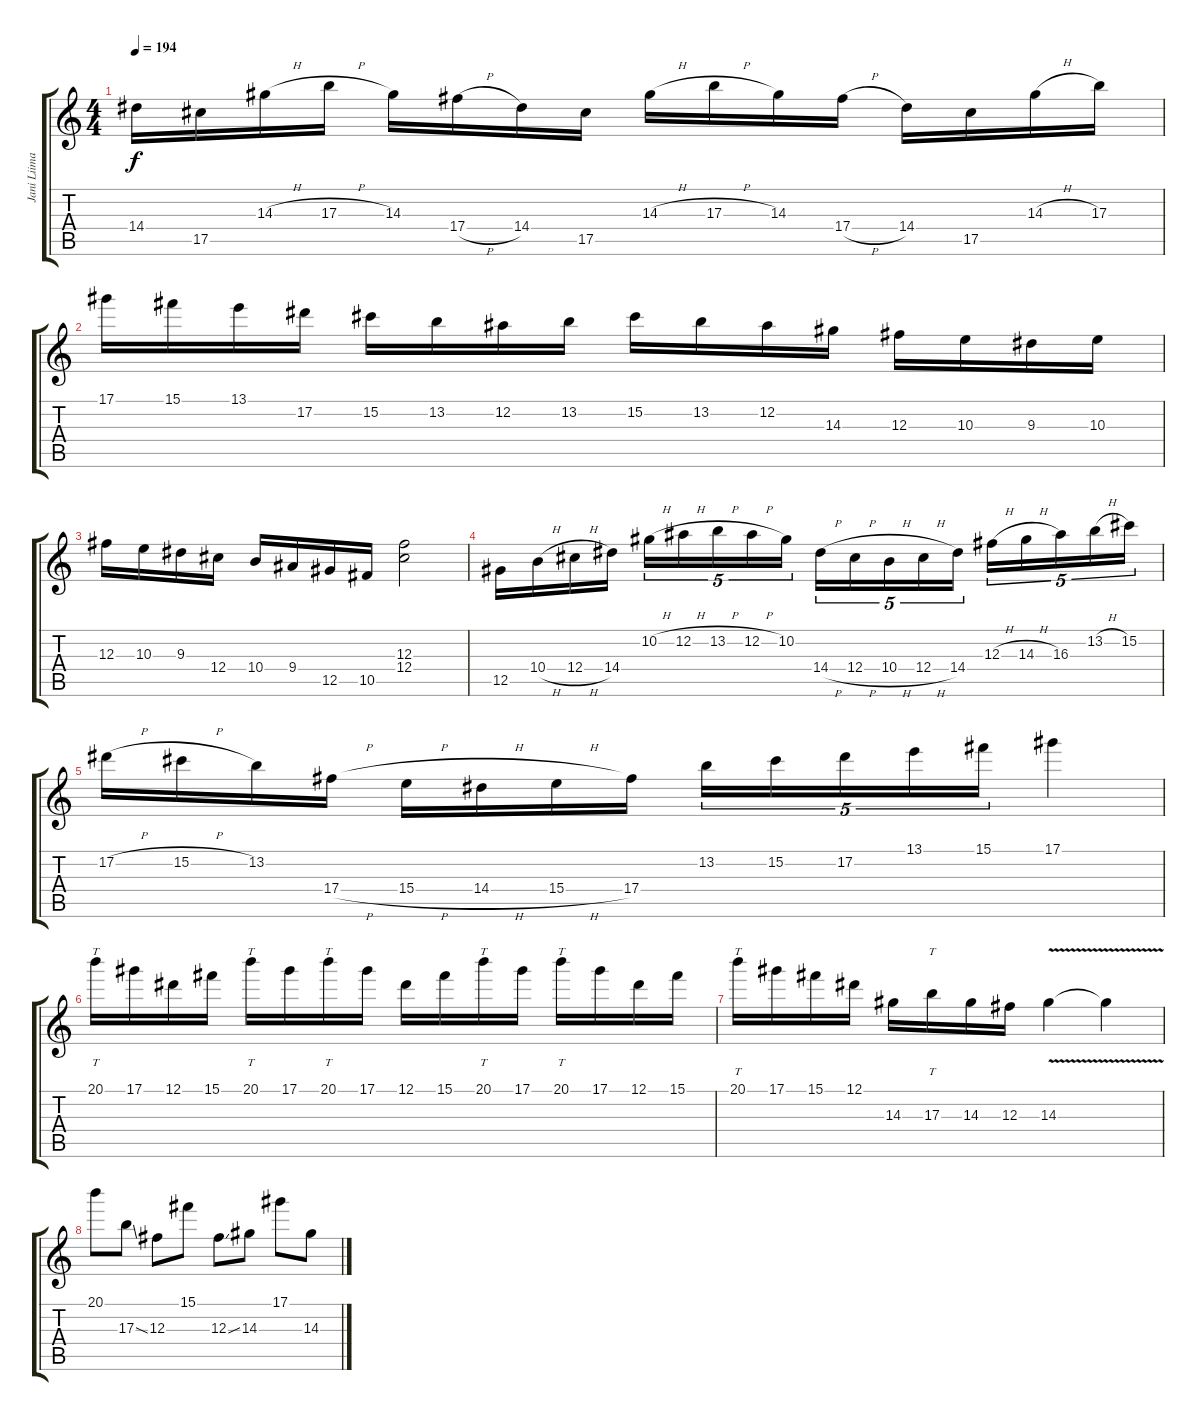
\track ("Jani Liimatainen" "Jani Liima") {instrument distortionguitar}
\staff {score tabs}
\tuning (Eb4 Bb3 Gb3 Db3 Ab2 Eb2) {hide}
\ts (4 4)
\tempo 194
\clef g2
\ks c
14.4.16{dy f} 17.5.16 14.3{h}.16 17.3{h}.16 14.3.16 17.4{h}.16 14.4.16 17.5.16 14.3{h}.16 17.3{h}.16 14.3.16 17.4{h}.16 14.4.16 17.5.16 14.3{h}.16 17.3.16 |
17.1.16 15.1.16 13.1.16 17.2.16 15.2.16 13.2.16 12.2.16 13.2.16 15.2.16 13.2.16 12.2.16 14.3.16 12.3.16 10.3.16 9.3.16 10.3.16 |
12.3.16 10.3.16 9.3.16 12.4.16 10.4.16 9.4.16 12.5.16 10.5.16 (12.3 12.4).2 |
12.5.16 10.4{h}.16 12.4{h}.16 14.4.16 10.2{h}.16{tu (5 4)} 12.2{h}.16{tu (5 4)} 13.2{h}.16{tu (5 4)} 12.2{h}.16{tu (5 4)} 10.2.16{tu (5 4)} 14.4{h}.16{tu (5 4)} 12.4{h}.16{tu (5 4)} 10.4{h}.16{tu (5 4)} 12.4{h}.16{tu (5 4)} 14.4.16{tu (5 4)} 12.3{h}.16{tu (5 4)} 14.3{h}.16{tu (5 4)} 16.3.16{tu (5 4)} 13.2{h}.16{tu (5 4)} 15.2.16{tu (5 4)} |
17.2{h}.16 15.2{h}.16 13.2.16 17.4{h}.16 15.4{h}.16 14.4{h}.16 15.4{h}.16 17.4.16 13.2.16{tu (5 4)} 15.2.16{tu (5 4)} 17.2.16{tu (5 4)} 13.1.16{tu (5 4)} 15.1.16{tu (5 4)} 17.1.4 |
20.1.16{tt} 17.1.16 12.1.16 15.1.16 20.1.16{tt} 17.1.16 20.1.16{tt} 17.1.16 12.1.16 15.1.16 20.1.16{tt} 17.1.16 20.1.16{tt} 17.1.16 12.1.16 15.1.16 |
20.1.16{tt} 17.1.16 15.1.16 12.1.16 14.3.16 17.3.16{tt} 14.3.16 12.3.16 14.3{v}.4 14.3{t}.4 |
20.1.8 17.3{ss}.8 12.3.8 15.1.8 12.3{ss}.8 14.3.8 17.1.8 14.3.8
